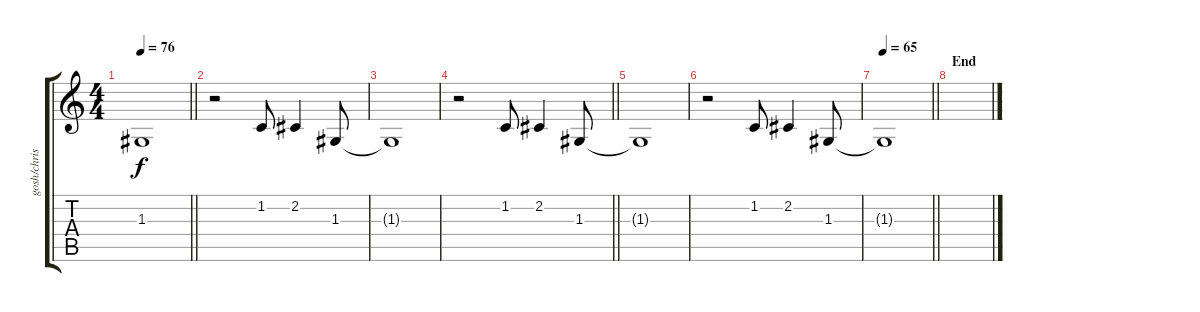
\track ("gosh/chris (\"dragonfly...\")" "gosh/chris") {instrument sitar}
\staff {score tabs}
\tuning (E4 B3 G3 D3 A2 E2) {hide}
\ts (4 4)
\tempo 76
\clef g2
\barLineRight lightlight
\ks c
1.3{t}.1{dy f} |
r.2 1.2.8 2.2.4 1.3.8 |
1.3{t}.1 |
\barLineRight lightlight
r.2 1.2.8 2.2.4 1.3.8 |
1.3{t}.1 |
r.2 1.2.8 2.2.4 1.3.8 |
\tempo 65
\barLineRight lightlight
1.3{t}.1 |
\section ("" "End")
